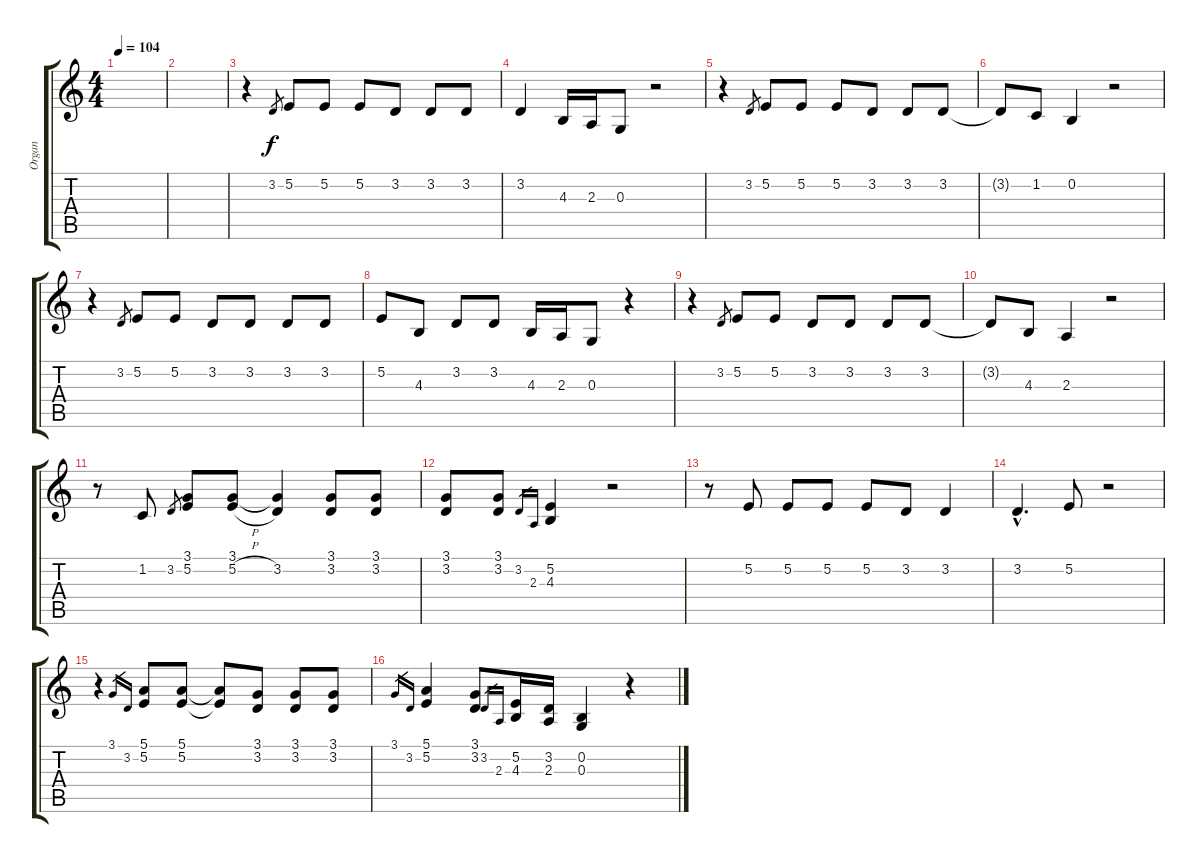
\track ("Organ" "Organ") {instrument drawbarorgan}
\staff {score tabs}
\tuning (E4 B3 G3 D3 A2 E2) {hide}
\ts (4 4)
\tempo 104
\clef g2
\ks c
|
|
r.4 3.2.8{gr} 5.2.8 5.2.8 5.2.8 3.2.8 3.2.8 3.2.8 |
3.2.4 4.3.16 2.3.16 0.3.8 r.2 |
r.4 3.2.8{gr} 5.2.8 5.2.8 5.2.8 3.2.8 3.2.8 3.2.8 |
3.2{t}.8 1.2.8 0.2.4 r.2 |
r.4 3.2.8{gr} 5.2.8 5.2.8 3.2.8 3.2.8 3.2.8 3.2.8 |
5.2.8 4.3.8 3.2.8 3.2.8 4.3.16 2.3.16 0.3.8 r.4 |
r.4 3.2.8{gr} 5.2.8 5.2.8 3.2.8 3.2.8 3.2.8 3.2.8 |
3.2{t}.8 4.3.8 2.3.4 r.2 |
r.8 1.2.8 3.2.8{gr} (3.1 5.2).8 (3.1 5.2{h}).8 (3.1{t} 3.2).4 (3.1 3.2).8 (3.1 3.2).8 |
(3.1 3.2).8 (3.1 3.2).8 3.2.16{gr} 2.3.16{gr} (5.2 4.3).4 r.2 |
r.8 5.2.8 5.2.8 5.2.8 5.2.8 3.2.8 3.2.4 |
3.2{hac}.4{d} 5.2.8 r.2 |
r.4 3.1.16{gr} 3.2.16{gr} (5.1 5.2).8 (5.1 5.2).8 (5.1{t} 5.2{t}).8 (3.1 3.2).8 (3.1 3.2).8 (3.1 3.2).8 |
3.1.16{gr} 3.2.16{gr} (5.1 5.2).4 (3.1 3.2).8 3.2.16{gr} 2.3.16{gr} (5.2 4.3).16 (3.2 2.3).16 (0.2 0.3).4 r.4
